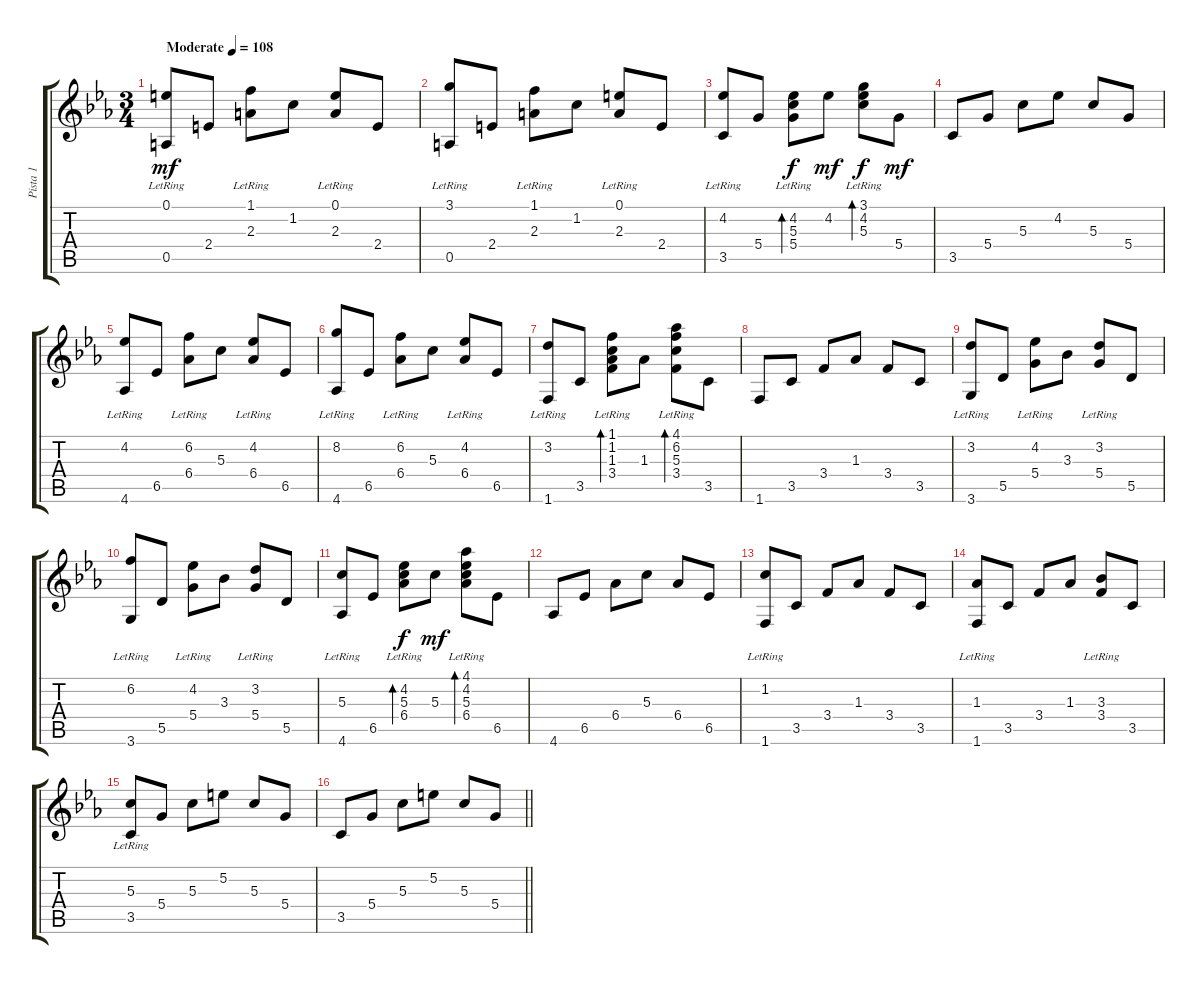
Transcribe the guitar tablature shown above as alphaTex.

\track ("Pista 1" "Pista 1") {instrument acousticguitarsteel}
\staff {score tabs}
\tuning (E4 B3 G3 D3 A2 E2) {hide}
\ts (3 4)
\tempo (108 "Moderate")
\clef g2
\ks cminor
(0.1{lr} 0.5).8{dy mf instrument acousticguitarsteel} 2.4.8 (1.1{lr} 2.3).8 1.2.8 (0.1{lr} 2.3).8 2.4.8 |
(3.1{lr} 0.5).8 2.4.8 (1.1{lr} 2.3).8 1.2.8 (0.1{lr} 2.3).8 2.4.8 |
(4.2{lr} 3.5).8 5.4.8 (4.2{lr} 5.3{lr} 5.4{lr}).8{bd 60 dy f} 4.2.8{dy mf} (3.1{lr} 4.2{lr} 5.3{lr}).8{bd 60 dy f} 5.4.8{dy mf} |
3.5.8 5.4.8 5.3.8 4.2.8 5.3.8 5.4.8 |
(4.2{lr} 4.6).8 6.5.8 (6.2{lr} 6.4).8 5.3.8 (4.2{lr} 6.4).8 6.5.8 |
(8.2{lr} 4.6).8 6.5.8 (6.2{lr} 6.4).8 5.3.8 (4.2{lr} 6.4).8 6.5.8 |
(3.2{lr} 1.6).8 3.5.8 (1.1{lr} 1.2{lr} 1.3{lr} 3.4).8{bd 60} 1.3.8 (4.1{lr} 6.2{lr} 5.3{lr} 3.4).8{bd 60} 3.5.8 |
1.6.8 3.5.8 3.4.8 1.3.8 3.4.8 3.5.8 |
(3.2{lr} 3.6).8 5.5.8 (4.2{lr} 5.4).8 3.3.8 (3.2{lr} 5.4).8 5.5.8 |
(6.2{lr} 3.6).8 5.5.8 (4.2{lr} 5.4).8 3.3.8 (3.2{lr} 5.4).8 5.5.8 |
(5.3{lr} 4.6).8 6.5.8 (4.2{lr} 5.3{lr} 6.4{lr}).8{bd 60 dy f} 5.3.8{dy mf} (4.1{lr} 4.2{lr} 5.3{lr} 6.4).8{bd 60} 6.5.8 |
4.6.8 6.5.8 6.4.8 5.3.8 6.4.8 6.5.8 |
(1.2{lr} 1.6).8 3.5.8 3.4.8 1.3.8 3.4.8 3.5.8 |
(1.3{lr} 1.6).8 3.5.8 3.4.8 1.3.8 (3.3{lr} 3.4).8 3.5.8 |
(5.3{lr} 3.5).8 5.4.8 5.3.8 5.2.8 5.3.8 5.4.8 |
\barLineRight lightlight
3.5.8 5.4.8 5.3.8 5.2.8 5.3.8 5.4.8
